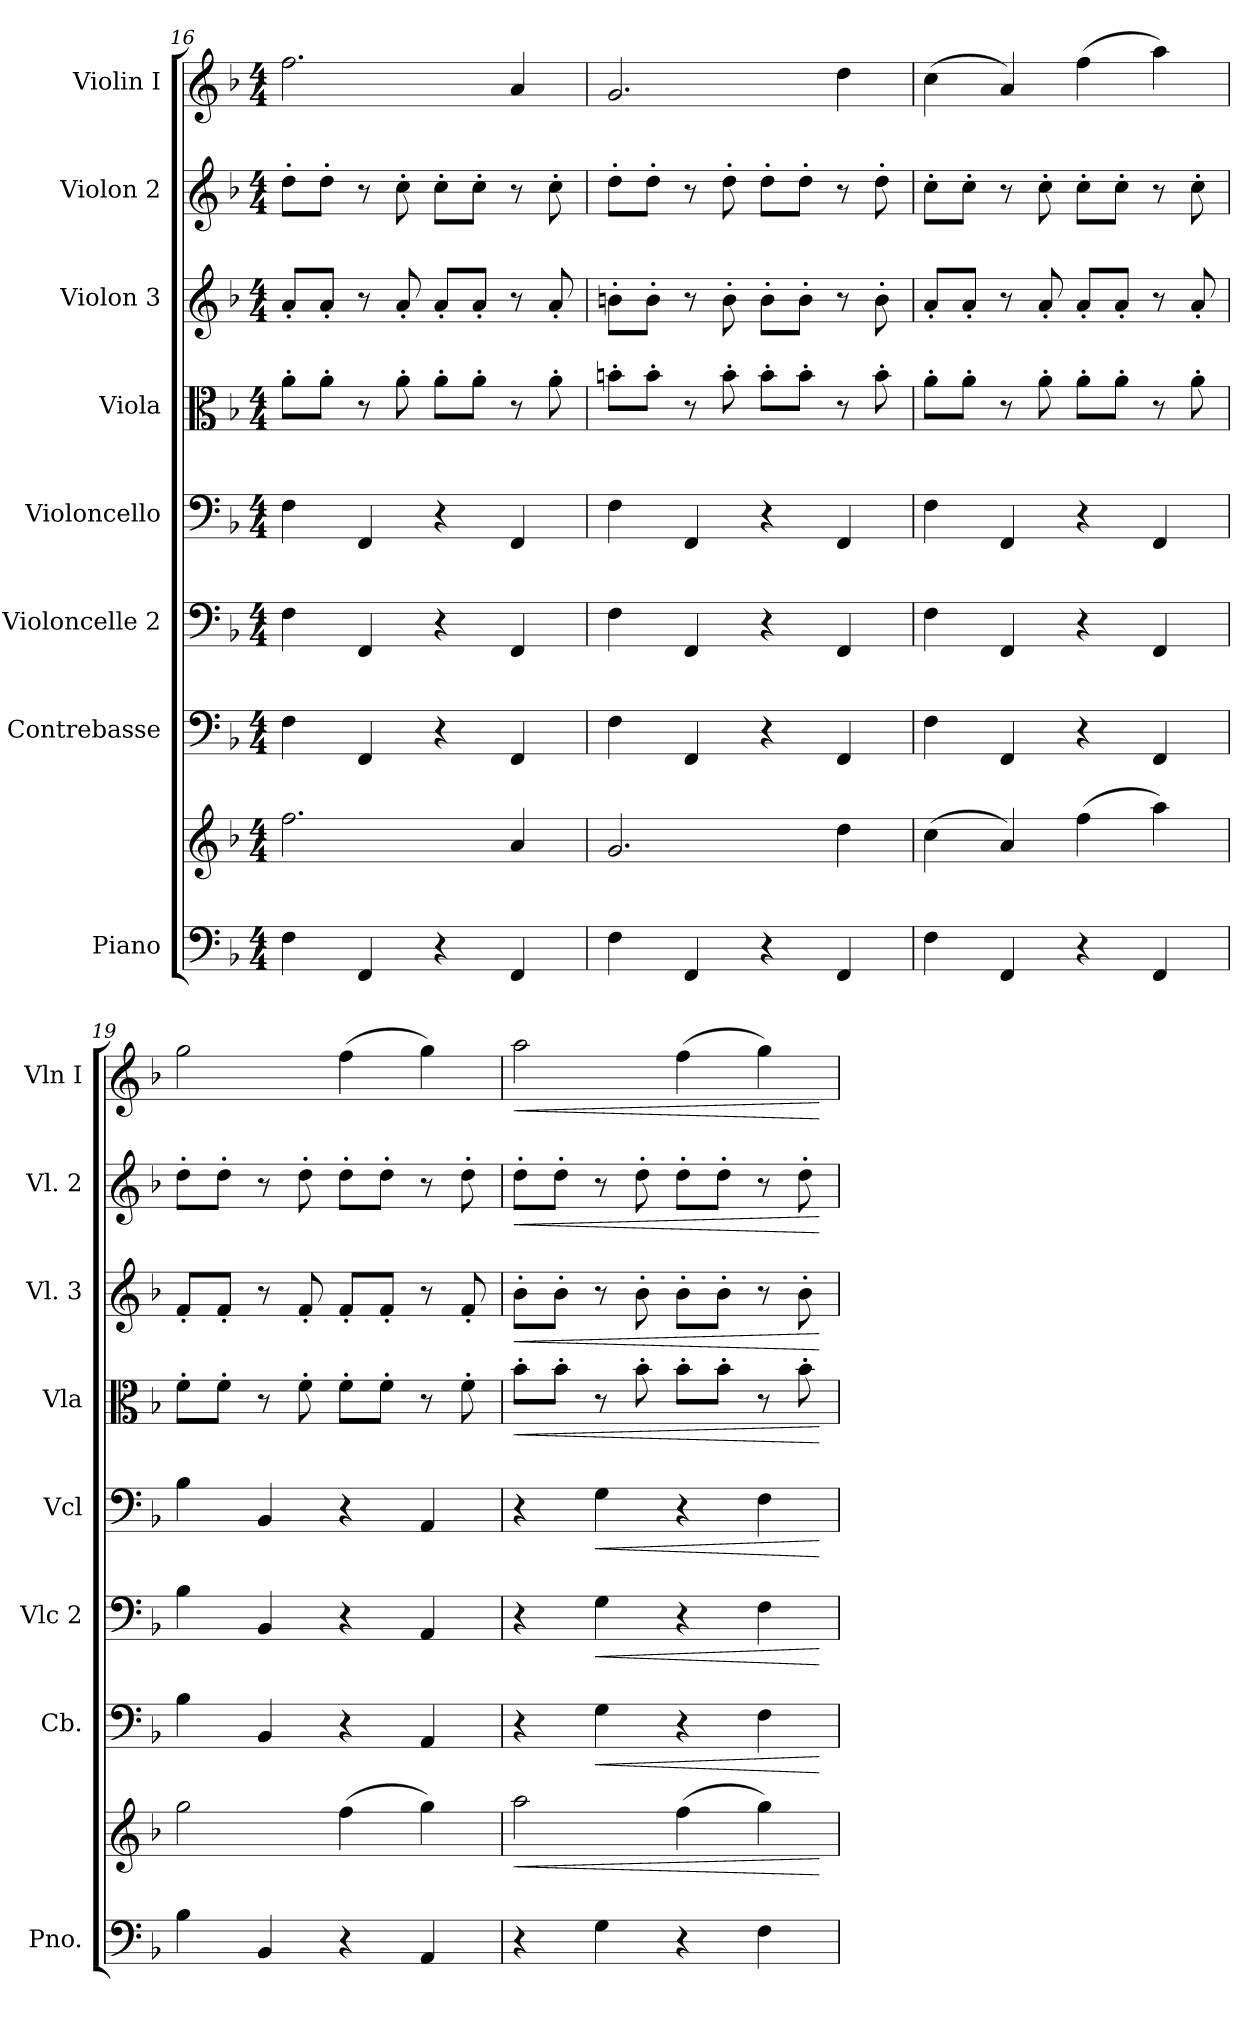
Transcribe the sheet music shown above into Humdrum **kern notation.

**kern	**kern	**dynam	**kern	**dynam	**kern	**dynam	**kern	**dynam	**kern	**dynam	**kern	**dynam	**kern	**dynam	**kern	**dynam
*part8	*part8	*part8	*part7	*part7	*part6	*part6	*part5	*part5	*part4	*part4	*part3	*part3	*part2	*part2	*part1	*part1
*staff9	*staff8	*staff8/9	*staff7	*staff7	*staff6	*staff6	*staff5	*staff5	*staff4	*staff4	*staff3	*staff3	*staff2	*staff2	*staff1	*staff1
*I"Piano	*	*	*I"Contrebasse	*	*I"Violoncelle 2	*	*I"Violoncello	*	*I"Viola	*	*I"Violon 3	*	*I"Violon 2	*	*I"Violin I	*
*I'Pno.	*	*	*I'Cb.	*	*I'Vlc 2	*	*I'Vcl	*	*I'Vla	*	*I'Vl. 3	*	*I'Vl. 2	*	*I'Vln I	*
*clefF4	*clefG2	*	*clefF4	*	*clefF4	*	*clefF4	*	*clefC3	*	*clefG2	*	*clefG2	*	*clefG2	*
*	*	*	*ITrd7c12	*	*	*	*	*	*	*	*	*	*	*	*	*
*k[b-]	*k[b-]	*	*k[b-]	*	*k[b-]	*	*k[b-]	*	*k[b-]	*	*k[b-]	*	*k[b-]	*	*k[b-]	*
*M4/4	*M4/4	*	*M4/4	*	*M4/4	*	*M4/4	*	*M4/4	*	*M4/4	*	*M4/4	*	*M4/4	*
=16	=16	=16	=16	=16	=16	=16	=16	=16	=16	=16	=16	=16	=16	=16	=16	=16
4F\	2.ff\	.	4FF\	.	4F\	.	4F\	.	8a'\L	.	8a'/L	.	8dd'\L	.	2.ff\	.
.	.	.	.	.	.	.	.	.	8a'\J	.	8a'/J	.	8dd'\J	.	.	.
4FF/	.	.	4FFF/	.	4FF/	.	4FF/	.	8r	.	8r	.	8r	.	.	.
.	.	.	.	.	.	.	.	.	8a'\	.	8a'/	.	8cc'\	.	.	.
4r	.	.	4r	.	4r	.	4r	.	8a'\L	.	8a'/L	.	8cc'\L	.	.	.
.	.	.	.	.	.	.	.	.	8a'\J	.	8a'/J	.	8cc'\J	.	.	.
4FF/	4a/	.	4FFF/	.	4FF/	.	4FF/	.	8r	.	8r	.	8r	.	4a/	.
.	.	.	.	.	.	.	.	.	8a'\	.	8a'/	.	8cc'\	.	.	.
!!LO:LB:g=z
=17	=17	=17	=17	=17	=17	=17	=17	=17	=17	=17	=17	=17	=17	=17	=17	=17
4F\	2.g/	.	4FF\	.	4F\	.	4F\	.	8bn'\L	.	8bn'\L	.	8dd'\L	.	2.g/	.
.	.	.	.	.	.	.	.	.	8b'\J	.	8b'\J	.	8dd'\J	.	.	.
4FF/	.	.	4FFF/	.	4FF/	.	4FF/	.	8r	.	8r	.	8r	.	.	.
.	.	.	.	.	.	.	.	.	8b'\	.	8b'\	.	8dd'\	.	.	.
4r	.	.	4r	.	4r	.	4r	.	8b'\L	.	8b'\L	.	8dd'\L	.	.	.
.	.	.	.	.	.	.	.	.	8b'\J	.	8b'\J	.	8dd'\J	.	.	.
4FF/	4dd\	.	4FFF/	.	4FF/	.	4FF/	.	8r	.	8r	.	8r	.	4dd\	.
.	.	.	.	.	.	.	.	.	8b'\	.	8b'\	.	8dd'\	.	.	.
=18	=18	=18	=18	=18	=18	=18	=18	=18	=18	=18	=18	=18	=18	=18	=18	=18
4F\	(4cc\	.	4FF\	.	4F\	.	4F\	.	8a'\L	.	8a'/L	.	8cc'\L	.	(4cc\	.
.	.	.	.	.	.	.	.	.	8a'\J	.	8a'/J	.	8cc'\J	.	.	.
4FF/	4a/)	.	4FFF/	.	4FF/	.	4FF/	.	8r	.	8r	.	8r	.	4a/)	.
.	.	.	.	.	.	.	.	.	8a'\	.	8a'/	.	8cc'\	.	.	.
4r	(4ff\	.	4r	.	4r	.	4r	.	8a'\L	.	8a'/L	.	8cc'\L	.	(4ff\	.
.	.	.	.	.	.	.	.	.	8a'\J	.	8a'/J	.	8cc'\J	.	.	.
4FF/	4aa\)	.	4FFF/	.	4FF/	.	4FF/	.	8r	.	8r	.	8r	.	4aa\)	.
.	.	.	.	.	.	.	.	.	8a'\	.	8a'/	.	8cc'\	.	.	.
=19	=19	=19	=19	=19	=19	=19	=19	=19	=19	=19	=19	=19	=19	=19	=19	=19
4B-\	2gg\	.	4BB-\	.	4B-\	.	4B-\	.	8f'\L	.	8f'/L	.	8dd'\L	.	2gg\	.
.	.	.	.	.	.	.	.	.	8f'\J	.	8f'/J	.	8dd'\J	.	.	.
4BB-/	.	.	4BBB-/	.	4BB-/	.	4BB-/	.	8r	.	8r	.	8r	.	.	.
.	.	.	.	.	.	.	.	.	8f'\	.	8f'/	.	8dd'\	.	.	.
4r	(4ff\	.	4r	.	4r	.	4r	.	8f'\L	.	8f'/L	.	8dd'\L	.	(4ff\	.
.	.	.	.	.	.	.	.	.	8f'\J	.	8f'/J	.	8dd'\J	.	.	.
4AA/	4gg\)	.	4AAA/	.	4AA/	.	4AA/	.	8r	.	8r	.	8r	.	4gg\)	.
.	.	.	.	.	.	.	.	.	8f'\	.	8f'/	.	8dd'\	.	.	.
=20	=20	=20	=20	=20	=20	=20	=20	=20	=20	=20	=20	=20	=20	=20	=20	=20
!	!	!LO:HP:b	!	!	!	!	!	!	!	!LO:HP:b	!	!LO:HP:b	!	!LO:HP:b	!	!LO:HP:b
4r	2aa\	<	4r	.	4r	.	4r	.	8b-'\L	<	8b-'\L	<	8dd'\L	<	2aa\	<
.	.	.	.	.	.	.	.	.	8b-'\J	.	8b-'\J	.	8dd'\J	.	.	.
!	!	!	!	!LO:HP:b	!	!LO:HP:b	!	!LO:HP:b	!	!	!	!	!	!	!	!
4G\	.	.	4GG\	<	4G\	<	4G\	<	8r	.	8r	.	8r	.	.	.
.	.	.	.	.	.	.	.	.	8b-'\	.	8b-'\	.	8dd'\	.	.	.
4r	(4ff\	.	4r	.	4r	.	4r	.	8b-'\L	.	8b-'\L	.	8dd'\L	.	(4ff\	.
.	.	.	.	.	.	.	.	.	8b-'\J	.	8b-'\J	.	8dd'\J	.	.	.
4F\	4gg\)	.	4FF\	.	4F\	.	4F\	.	8r	.	8r	.	8r	.	4gg\)	.
.	.	.	.	.	.	.	.	.	8b-'\	.	8b-'\	.	8dd'\	.	.	.
.	.	[	.	[	.	[	.	[	.	[	.	[	.	[	.	[
=	=	=	=	=	=	=	=	=	=	=	=	=	=	=	=	=
*-	*-	*-	*-	*-	*-	*-	*-	*-	*-	*-	*-	*-	*-	*-	*-	*-
